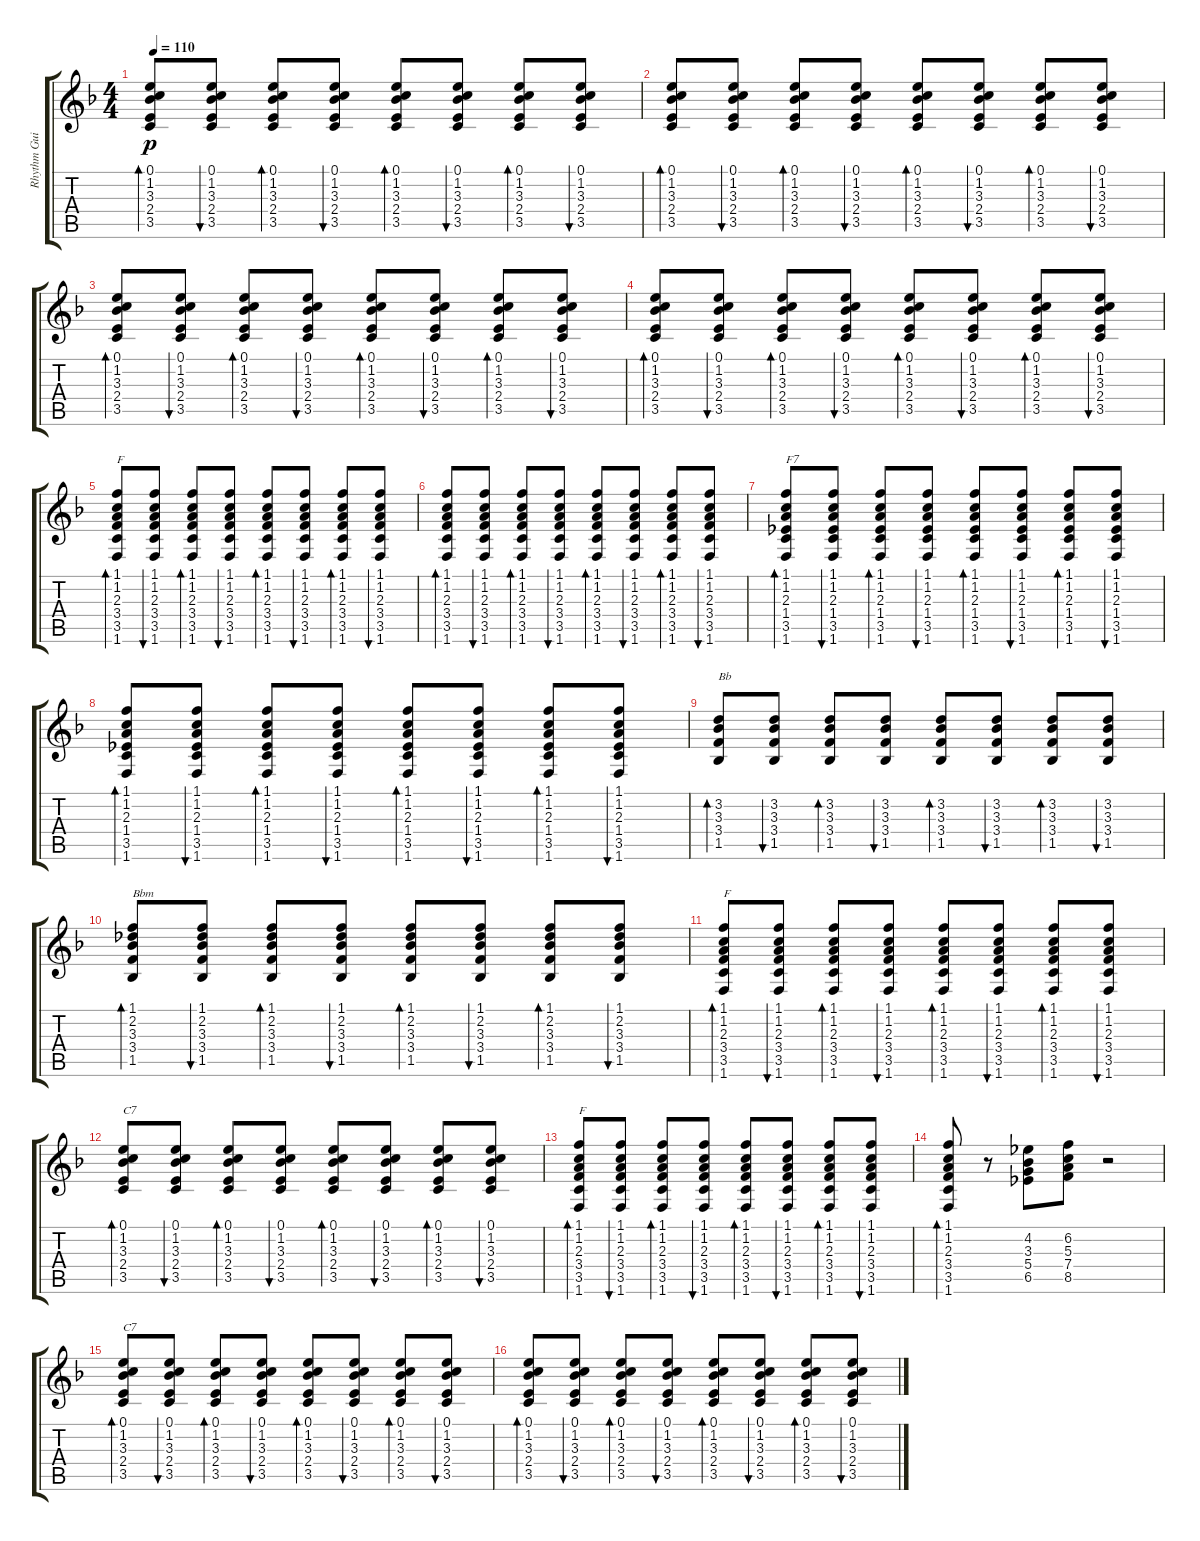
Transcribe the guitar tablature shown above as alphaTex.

\track ("Rhythm Guitar" "Rhythm Gui") {instrument electricguitarjazz}
\staff {score tabs}
\tuning (E4 B3 G3 D3 A2 E2) {hide}
\ts (4 4)
\tempo 110
\clef g2
\ks f
(0.1 1.2 3.3 2.4 3.5).8{bd 30 dy p} (0.1 1.2 3.3 2.4 3.5).8{bu 30} (0.1 1.2 3.3 2.4 3.5).8{bd 30} (0.1 1.2 3.3 2.4 3.5).8{bu 30} (0.1 1.2 3.3 2.4 3.5).8{bd 30} (0.1 1.2 3.3 2.4 3.5).8{bu 30} (0.1 1.2 3.3 2.4 3.5).8{bd 30} (0.1 1.2 3.3 2.4 3.5).8{bu 30} |
(0.1 1.2 3.3 2.4 3.5).8{bd 30} (0.1 1.2 3.3 2.4 3.5).8{bu 30} (0.1 1.2 3.3 2.4 3.5).8{bd 30} (0.1 1.2 3.3 2.4 3.5).8{bu 30} (0.1 1.2 3.3 2.4 3.5).8{bd 30} (0.1 1.2 3.3 2.4 3.5).8{bu 30} (0.1 1.2 3.3 2.4 3.5).8{bd 30} (0.1 1.2 3.3 2.4 3.5).8{bu 30} |
(0.1 1.2 3.3 2.4 3.5).8{bd 30} (0.1 1.2 3.3 2.4 3.5).8{bu 30} (0.1 1.2 3.3 2.4 3.5).8{bd 30} (0.1 1.2 3.3 2.4 3.5).8{bu 30} (0.1 1.2 3.3 2.4 3.5).8{bd 30} (0.1 1.2 3.3 2.4 3.5).8{bu 30} (0.1 1.2 3.3 2.4 3.5).8{bd 30} (0.1 1.2 3.3 2.4 3.5).8{bu 30} |
(0.1 1.2 3.3 2.4 3.5).8{bd 30} (0.1 1.2 3.3 2.4 3.5).8{bu 30} (0.1 1.2 3.3 2.4 3.5).8{bd 30} (0.1 1.2 3.3 2.4 3.5).8{bu 30} (0.1 1.2 3.3 2.4 3.5).8{bd 30} (0.1 1.2 3.3 2.4 3.5).8{bu 30} (0.1 1.2 3.3 2.4 3.5).8{bd 30} (0.1 1.2 3.3 2.4 3.5).8{bu 30} |
(1.1 1.2 2.3 3.4 3.5 1.6).8{bd 30 txt "F"} (1.1 1.2 2.3 3.4 3.5 1.6).8{bu 30} (1.1 1.2 2.3 3.4 3.5 1.6).8{bd 30} (1.1 1.2 2.3 3.4 3.5 1.6).8{bu 30} (1.1 1.2 2.3 3.4 3.5 1.6).8{bd 30} (1.1 1.2 2.3 3.4 3.5 1.6).8{bu 30} (1.1 1.2 2.3 3.4 3.5 1.6).8{bd 30} (1.1 1.2 2.3 3.4 3.5 1.6).8{bu 30} |
(1.1 1.2 2.3 3.4 3.5 1.6).8{bd 30} (1.1 1.2 2.3 3.4 3.5 1.6).8{bu 30} (1.1 1.2 2.3 3.4 3.5 1.6).8{bd 30} (1.1 1.2 2.3 3.4 3.5 1.6).8{bu 30} (1.1 1.2 2.3 3.4 3.5 1.6).8{bd 30} (1.1 1.2 2.3 3.4 3.5 1.6).8{bu 30} (1.1 1.2 2.3 3.4 3.5 1.6).8{bd 30} (1.1 1.2 2.3 3.4 3.5 1.6).8{bu 30} |
(1.1 1.2 2.3 1.4 3.5 1.6).8{bd 30 txt "F7"} (1.1 1.2 2.3 1.4 3.5 1.6).8{bu 30} (1.1 1.2 2.3 1.4 3.5 1.6).8{bd 30} (1.1 1.2 2.3 1.4 3.5 1.6).8{bu 30} (1.1 1.2 2.3 1.4 3.5 1.6).8{bd 30} (1.1 1.2 2.3 1.4 3.5 1.6).8{bu 30} (1.1 1.2 2.3 1.4 3.5 1.6).8{bd 30} (1.1 1.2 2.3 1.4 3.5 1.6).8{bu 30} |
(1.1 1.2 2.3 1.4 3.5 1.6).8{bd 30} (1.1 1.2 2.3 1.4 3.5 1.6).8{bu 30} (1.1 1.2 2.3 1.4 3.5 1.6).8{bd 30} (1.1 1.2 2.3 1.4 3.5 1.6).8{bu 30} (1.1 1.2 2.3 1.4 3.5 1.6).8{bd 30} (1.1 1.2 2.3 1.4 3.5 1.6).8{bu 30} (1.1 1.2 2.3 1.4 3.5 1.6).8{bd 30} (1.1 1.2 2.3 1.4 3.5 1.6).8{bu 30} |
(3.2 3.3 3.4 1.5).8{bd 30 txt "Bb"} (3.2 3.3 3.4 1.5).8{bu 30} (3.2 3.3 3.4 1.5).8{bd 30} (3.2 3.3 3.4 1.5).8{bu 30} (3.2 3.3 3.4 1.5).8{bd 30} (3.2 3.3 3.4 1.5).8{bu 30} (3.2 3.3 3.4 1.5).8{bd 30} (3.2 3.3 3.4 1.5).8{bu 30} |
(1.1 2.2 3.3 3.4 1.5).8{bd 30 txt "Bbm"} (1.1 2.2 3.3 3.4 1.5).8{bu 30} (1.1 2.2 3.3 3.4 1.5).8{bd 30} (1.1 2.2 3.3 3.4 1.5).8{bu 30} (1.1 2.2 3.3 3.4 1.5).8{bd 30} (1.1 2.2 3.3 3.4 1.5).8{bu 30} (1.1 2.2 3.3 3.4 1.5).8{bd 30} (1.1 2.2 3.3 3.4 1.5).8{bu 30} |
(1.1 1.2 2.3 3.4 3.5 1.6).8{bd 30 txt "F"} (1.1 1.2 2.3 3.4 3.5 1.6).8{bu 30} (1.1 1.2 2.3 3.4 3.5 1.6).8{bd 30} (1.1 1.2 2.3 3.4 3.5 1.6).8{bu 30} (1.1 1.2 2.3 3.4 3.5 1.6).8{bd 30} (1.1 1.2 2.3 3.4 3.5 1.6).8{bu 30} (1.1 1.2 2.3 3.4 3.5 1.6).8{bd 30} (1.1 1.2 2.3 3.4 3.5 1.6).8{bu 30} |
(0.1 1.2 3.3 2.4 3.5).8{bd 30 txt "C7"} (0.1 1.2 3.3 2.4 3.5).8{bu 30} (0.1 1.2 3.3 2.4 3.5).8{bd 30} (0.1 1.2 3.3 2.4 3.5).8{bu 30} (0.1 1.2 3.3 2.4 3.5).8{bd 30} (0.1 1.2 3.3 2.4 3.5).8{bu 30} (0.1 1.2 3.3 2.4 3.5).8{bd 30} (0.1 1.2 3.3 2.4 3.5).8{bu 30} |
(1.1 1.2 2.3 3.4 3.5 1.6).8{bd 30 txt "F"} (1.1 1.2 2.3 3.4 3.5 1.6).8{bu 30} (1.1 1.2 2.3 3.4 3.5 1.6).8{bd 30} (1.1 1.2 2.3 3.4 3.5 1.6).8{bu 30} (1.1 1.2 2.3 3.4 3.5 1.6).8{bd 30} (1.1 1.2 2.3 3.4 3.5 1.6).8{bu 30} (1.1 1.2 2.3 3.4 3.5 1.6).8{bd 30} (1.1 1.2 2.3 3.4 3.5 1.6).8{bu 30} |
(1.1 1.2 2.3 3.4 3.5 1.6).8{bd 30} r.8 (4.2 3.3 5.4 6.5).8 (6.2 5.3 7.4 8.5).8 r.2 |
(0.1 1.2 3.3 2.4 3.5).8{bd 30 txt "C7"} (0.1 1.2 3.3 2.4 3.5).8{bu 30} (0.1 1.2 3.3 2.4 3.5).8{bd 30} (0.1 1.2 3.3 2.4 3.5).8{bu 30} (0.1 1.2 3.3 2.4 3.5).8{bd 30} (0.1 1.2 3.3 2.4 3.5).8{bu 30} (0.1 1.2 3.3 2.4 3.5).8{bd 30} (0.1 1.2 3.3 2.4 3.5).8{bu 30} |
(0.1 1.2 3.3 2.4 3.5).8{bd 30} (0.1 1.2 3.3 2.4 3.5).8{bu 30} (0.1 1.2 3.3 2.4 3.5).8{bd 30} (0.1 1.2 3.3 2.4 3.5).8{bu 30} (0.1 1.2 3.3 2.4 3.5).8{bd 30} (0.1 1.2 3.3 2.4 3.5).8{bu 30} (0.1 1.2 3.3 2.4 3.5).8{bd 30} (0.1 1.2 3.3 2.4 3.5).8{bu 30}
